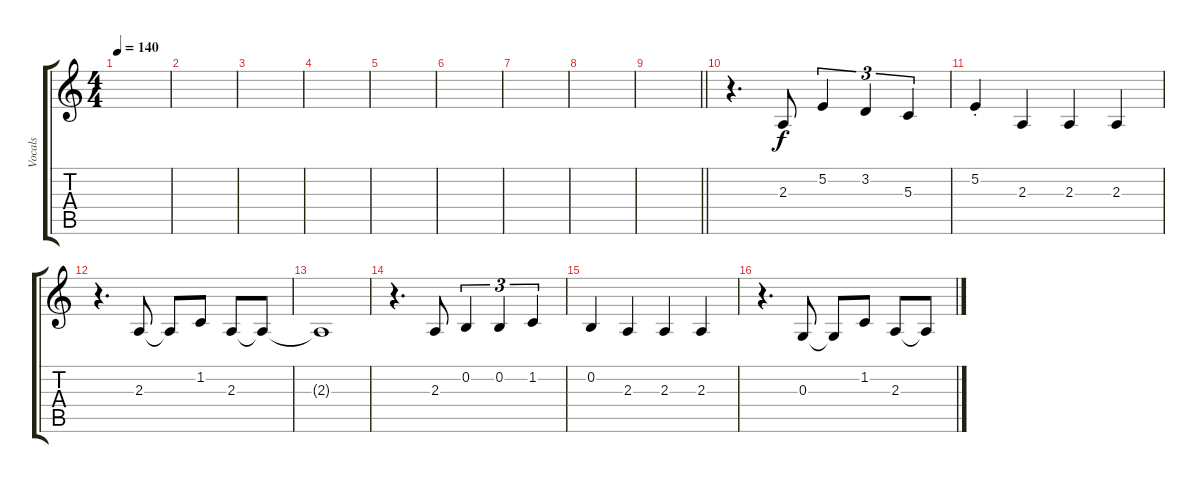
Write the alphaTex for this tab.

\track ("Vocals" "Vocals") {instrument trumpet}
\staff {score tabs}
\tuning (E4 B3 G3 D3 A2 E2) {hide}
\ts (4 4)
\tempo 140
\clef g2
\ks c
|
|
|
|
|
|
|
|
\barLineRight lightlight
|
r.4{d} 2.3.8 5.2.4{tu (3 2)} 3.2.4{tu (3 2)} 5.3.4{tu (3 2)} |
5.2{st}.4 2.3.4 2.3.4 2.3.4 |
r.4{d} 2.3.8 2.3{t}.8 1.2.8 2.3.8 2.3{t}.8 |
2.3{t}.1 |
r.4{d} 2.3.8 0.2.4{tu (3 2)} 0.2.4{tu (3 2)} 1.2.4{tu (3 2)} |
0.2.4 2.3.4 2.3.4 2.3.4 |
r.4{d} 0.3.8 0.3{t}.8 1.2.8 2.3.8 2.3{t}.8
